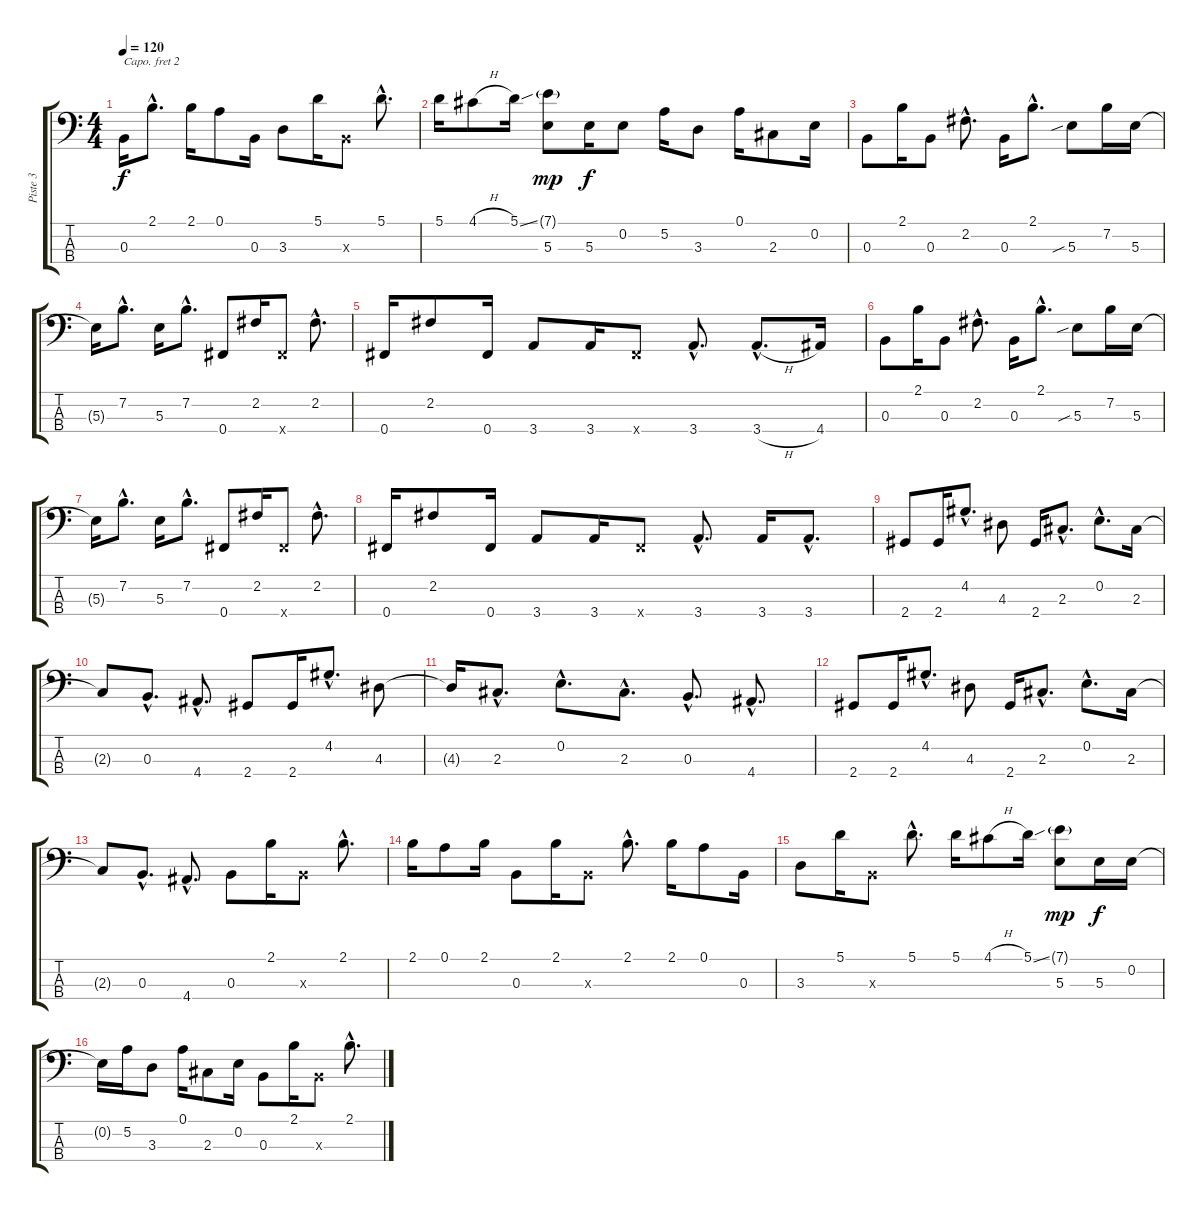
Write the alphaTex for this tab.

\track ("Piste 3" "Piste 3") {instrument electricbasspick}
\staff {score tabs}
\capo 2
\tuning (G2 D2 A1 E1) {hide}
\ts (4 4)
\tempo 120
\clef f4
\ks c
0.3{t}.16{dy f} 2.1{hac}.8{d} 2.1.16 0.1.8 0.3.16 3.3.8 5.1.16 0.3{x}.8 5.1{hac}.8{d} |
5.1.16 4.1{h}.8 5.1{ss}.16 (7.1{g} 5.3).8{dy mp} 5.3.16{dy f} 0.2.8 5.2.16 3.3.8 0.1.16 2.3.8 0.2.16 |
0.3.8 2.1.16 0.3.8 2.2{hac}.8{d} 0.3.16 2.1{hac}.8{d} 5.3{sib}.8 7.2.16 5.3.16 |
5.3{t}.16 7.2{hac}.8{d} 5.3.16 7.2{hac}.8{d} 0.4.8 2.2.16 0.4{x}.8 2.2{hac}.8{d} |
0.4.16 2.2.8 0.4.16 3.4.8 3.4.16 0.4{x}.8 3.4{hac}.8{d} 3.4{h hac}.8{d} 4.4.16 |
0.3.8 2.1.16 0.3.8 2.2{hac}.8{d} 0.3.16 2.1{hac}.8{d} 5.3{sib}.8 7.2.16 5.3.16 |
5.3{t}.16 7.2{hac}.8{d} 5.3.16 7.2{hac}.8{d} 0.4.8 2.2.16 0.4{x}.8 2.2{hac}.8{d} |
0.4.16 2.2.8 0.4.16 3.4.8 3.4.16 0.4{x}.8 3.4{hac}.8{d} 3.4.16 3.4{hac}.8{d} |
2.4.8 2.4.16 4.2{hac}.8{d} 4.3.8 2.4.16 2.3{hac}.8{d} 0.2{hac}.8{d} 2.3.16 |
2.3{t}.8 0.3{hac}.8{d} 4.4{hac}.8{d} 2.4.8 2.4.16 4.2{hac}.8{d} 4.3.8 |
4.3{t}.16 2.3{hac}.8{d} 0.2{hac}.8{d} 2.3{hac}.8{d} 0.3{hac}.8{d} 4.4{hac}.8{d} |
2.4.8 2.4.16 4.2{hac}.8{d} 4.3.8 2.4.16 2.3{hac}.8{d} 0.2{hac}.8{d} 2.3.16 |
2.3{t}.8 0.3{hac}.8{d} 4.4{hac}.8{d} 0.3.8 2.1.16 0.3{x}.8 2.1{hac}.8{d} |
2.1.16 0.1.8 2.1.16 0.3.8 2.1.16 0.3{x}.8 2.1{hac}.8{d} 2.1.16 0.1.8 0.3.16 |
3.3.8 5.1.16 0.3{x}.8 5.1{hac}.8{d} 5.1.16 4.1{h}.8 5.1{ss}.16 (7.1{g} 5.3).8{dy mp} 5.3.16{dy f} 0.2.16 |
0.2{t}.16 5.2.16 3.3.8 0.1.16 2.3.8 0.2.16 0.3.8 2.1.16 0.3{x}.8 2.1{hac}.8{d}
